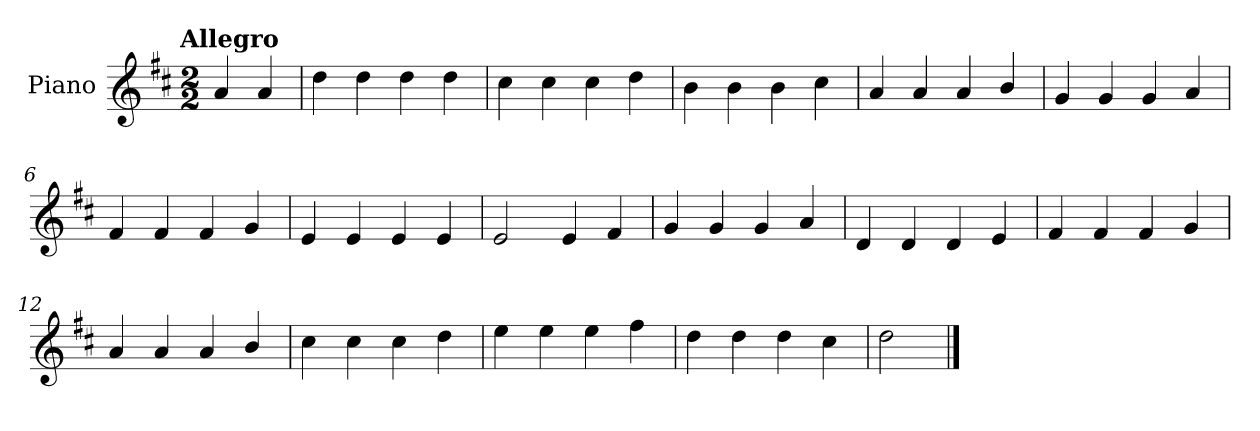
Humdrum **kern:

**kern
*part1
*staff1
*I"Piano
*I'Pno.
*clefG2
*k[f#c#]
!!LO:TX:omd:t=Allegro
*M2/2
*MM144
=
4a/
4a/
=1
4dd\
4dd\
4dd\
4dd\
=2
4cc#\
4cc#\
4cc#\
4dd\
=3
4b\
4b\
4b\
4cc#\
=4
4a/
4a/
4a/
4b/
=5
4g/
4g/
4g/
4a/
!!LO:LB:g=z
=6
4f#/
4f#/
4f#/
4g/
=7
4e/
4e/
4e/
4e/
=8
2e/
4e/
4f#/
=9
4g/
4g/
4g/
4a/
=10
4d/
4d/
4d/
4e/
=11
4f#/
4f#/
4f#/
4g/
!!LO:LB:g=z
=12
4a/
4a/
4a/
4b/
=13
4cc#\
4cc#\
4cc#\
4dd\
=14
4ee\
4ee\
4ee\
4ff#\
=15
4dd\
4dd\
4dd\
4cc#\
=16
2dd\
==
*-
